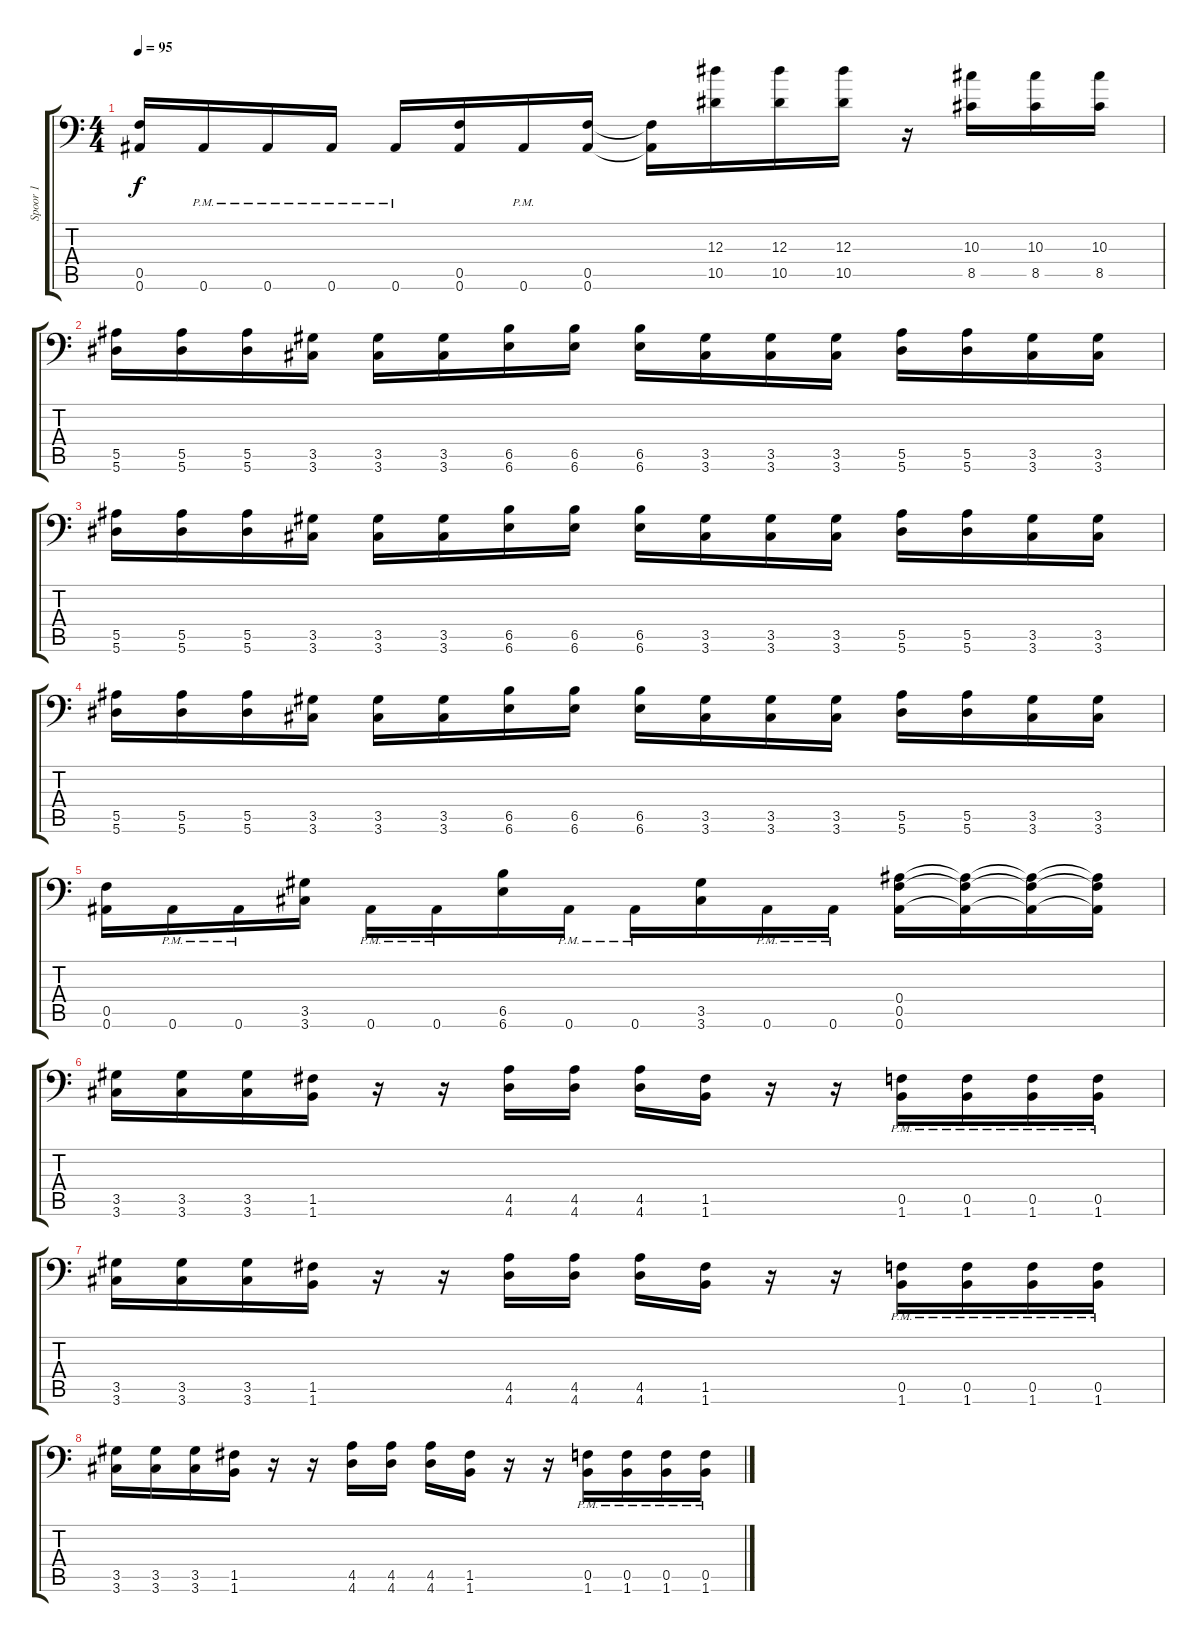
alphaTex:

\track ("Spoor 1" "Spoor 1") {instrument distortionguitar}
\staff {score tabs}
\tuning (C4 G3 Eb3 Bb2 F2 Bb1) {hide}
\ts (4 4)
\tempo 95
\clef f4
\ks c
(0.5 0.6).16{dy f} 0.6{pm}.16 0.6{pm}.16 0.6{pm}.16 0.6{pm}.16 (0.5 0.6).16 0.6{pm}.16 (0.5 0.6).16 (0.5{t} 0.6{t}).16 (12.3 10.5).16 (12.3 10.5).16 (12.3 10.5).16 r.16 (10.3 8.5).16 (10.3 8.5).16 (10.3 8.5).16 |
(5.5 5.6).16 (5.5 5.6).16 (5.5 5.6).16 (3.5 3.6).16 (3.5 3.6).16 (3.5 3.6).16 (6.5 6.6).16 (6.5 6.6).16 (6.5 6.6).16 (3.5 3.6).16 (3.5 3.6).16 (3.5 3.6).16 (5.5 5.6).16 (5.5 5.6).16 (3.5 3.6).16 (3.5 3.6).16 |
(5.5 5.6).16 (5.5 5.6).16 (5.5 5.6).16 (3.5 3.6).16 (3.5 3.6).16 (3.5 3.6).16 (6.5 6.6).16 (6.5 6.6).16 (6.5 6.6).16 (3.5 3.6).16 (3.5 3.6).16 (3.5 3.6).16 (5.5 5.6).16 (5.5 5.6).16 (3.5 3.6).16 (3.5 3.6).16 |
(5.5 5.6).16 (5.5 5.6).16 (5.5 5.6).16 (3.5 3.6).16 (3.5 3.6).16 (3.5 3.6).16 (6.5 6.6).16 (6.5 6.6).16 (6.5 6.6).16 (3.5 3.6).16 (3.5 3.6).16 (3.5 3.6).16 (5.5 5.6).16 (5.5 5.6).16 (3.5 3.6).16 (3.5 3.6).16 |
(0.5 0.6).16 0.6{pm}.16 0.6{pm}.16 (3.5 3.6).16 0.6{pm}.16 0.6{pm}.16 (6.5 6.6).16 0.6{pm}.16 0.6{pm}.16 (3.5 3.6).16 0.6{pm}.16 0.6{pm}.16 (0.4 0.5 0.6).16 (0.4{t} 0.5{t} 0.6{t}).16 (0.4{t} 0.5{t} 0.6{t}).16 (0.4{t} 0.5{t} 0.6{t}).16 |
(3.5 3.6).16 (3.5 3.6).16 (3.5 3.6).16 (1.5 1.6).16 r.16 r.16 (4.5 4.6).16 (4.5 4.6).16 (4.5 4.6).16 (1.5 1.6).16 r.16 r.16 (0.5{pm} 1.6{pm}).16 (0.5{pm} 1.6{pm}).16 (0.5{pm} 1.6{pm}).16 (0.5{pm} 1.6{pm}).16 |
(3.5 3.6).16 (3.5 3.6).16 (3.5 3.6).16 (1.5 1.6).16 r.16 r.16 (4.5 4.6).16 (4.5 4.6).16 (4.5 4.6).16 (1.5 1.6).16 r.16 r.16 (0.5{pm} 1.6{pm}).16 (0.5{pm} 1.6{pm}).16 (0.5{pm} 1.6{pm}).16 (0.5{pm} 1.6{pm}).16 |
(3.5 3.6).16 (3.5 3.6).16 (3.5 3.6).16 (1.5 1.6).16 r.16 r.16 (4.5 4.6).16 (4.5 4.6).16 (4.5 4.6).16 (1.5 1.6).16 r.16 r.16 (0.5{pm} 1.6{pm}).16 (0.5{pm} 1.6{pm}).16 (0.5{pm} 1.6{pm}).16 (0.5{pm} 1.6{pm}).16
